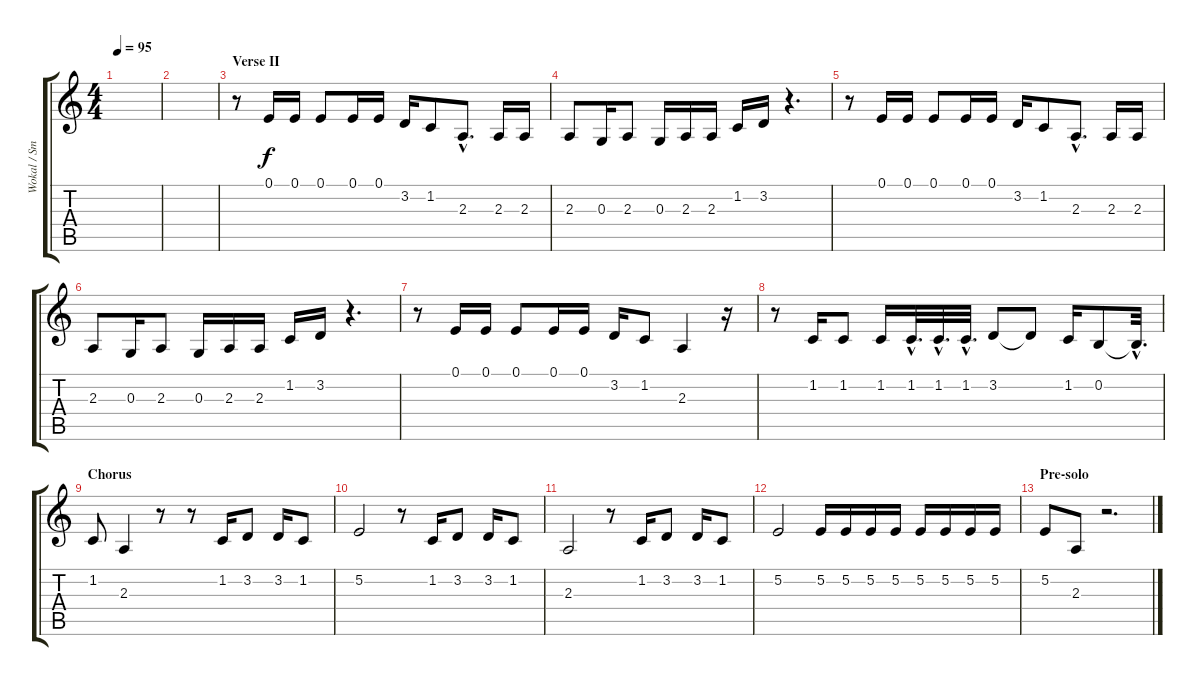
\track ("Wokal / Smyczki" "Wokal / Sm") {instrument stringensemble2}
\staff {score tabs}
\tuning (E4 B3 G3 D3 A2 E2) {hide}
\ts (4 4)
\tempo 95
\clef g2
\ks c
|
|
\section ("" "Verse II")
r.8{instrument altosax} 0.1.16 0.1.16 0.1.8 0.1.16 0.1.16 3.2.16 1.2.8 2.3{hac}.8{d} 2.3.16 2.3.16 |
2.3.8{instrument altosax} 0.3.16 2.3.8 0.3.16 2.3.16 2.3.16 1.2.16 3.2.16 r.4{d} |
r.8{instrument altosax} 0.1.16 0.1.16 0.1.8 0.1.16 0.1.16 3.2.16 1.2.8 2.3{hac}.8{d} 2.3.16 2.3.16 |
2.3.8{instrument altosax} 0.3.16 2.3.8 0.3.16 2.3.16 2.3.16 1.2.16 3.2.16 r.4{d} |
r.8{instrument altosax} 0.1.16 0.1.16 0.1.8 0.1.16 0.1.16 3.2.16 1.2.8 2.3.4 r.16 |
r.8{instrument altosax} 1.2.16 1.2.8 1.2.16 1.2{hac}.32{d} 1.2{hac}.32{d} 1.2{hac}.32{d} 3.2.8 3.2{t}.8 1.2.16 0.2.8 0.2{hac t}.32{d} |
\section ("" "Chorus")
1.2.8{instrument altosax} 2.3.4 r.8 r.8 1.2.16 3.2.8 3.2.16 1.2.8 |
5.2.2{instrument altosax} r.8 1.2.16 3.2.8 3.2.16 1.2.8 |
2.3.2{instrument altosax} r.8 1.2.16 3.2.8 3.2.16 1.2.8 |
5.2.2 5.2.16 5.2.16 5.2.16 5.2.16 5.2.16 5.2.16 5.2.16 5.2.16 |
\section ("" "Pre-solo")
5.2.8 2.3.8 r.2{d}
